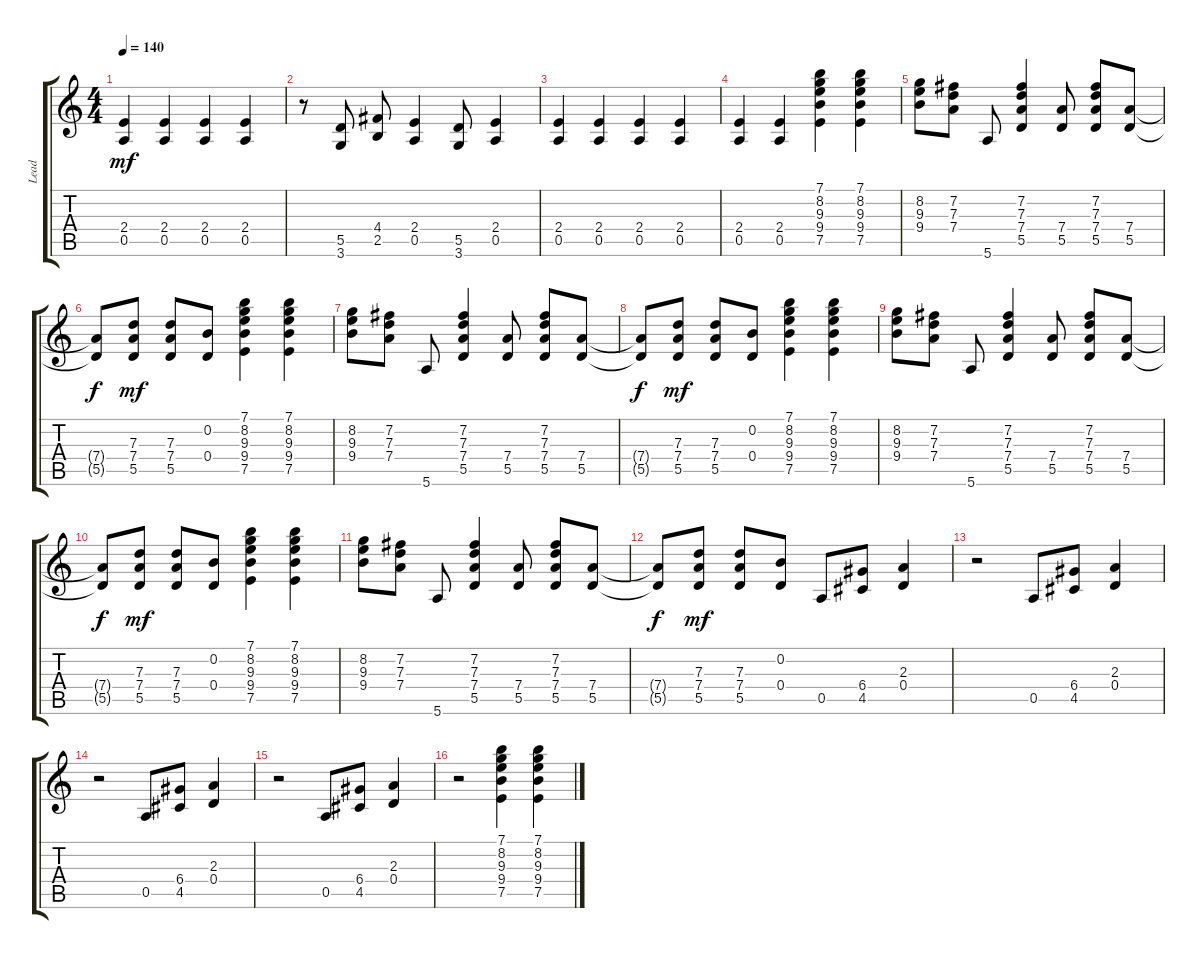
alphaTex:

\track ("Lead" "Lead") {instrument overdrivenguitar}
\staff {score tabs}
\tuning (E4 B3 G3 D3 A2 E2) {hide}
\ts (4 4)
\tempo 140
\clef g2
\ks c
(2.4 0.5).4{dy mf} (2.4 0.5).4 (2.4 0.5).4 (2.4 0.5).4 |
r.8 (5.5 3.6).8 (4.4 2.5).8 (2.4 0.5).4 (5.5 3.6).8 (2.4 0.5).4 |
(2.4 0.5).4 (2.4 0.5).4 (2.4 0.5).4 (2.4 0.5).4 |
(2.4 0.5).4 (2.4 0.5).4 (7.1 8.2 9.3 9.4 7.5).4 (7.1 8.2 9.3 9.4 7.5).4 |
(8.2 9.3 9.4).8 (7.2 7.3 7.4).8 5.6.8 (7.2 7.3 7.4 5.5).4 (7.4 5.5).8 (7.2 7.3 7.4 5.5).8 (7.4 5.5).8 |
(7.4{t} 5.5{t}).8{dy f} (7.3 7.4 5.5).8{dy mf} (7.3 7.4 5.5).8 (0.2 0.4).8 (7.1 8.2 9.3 9.4 7.5).4 (7.1 8.2 9.3 9.4 7.5).4 |
(8.2 9.3 9.4).8 (7.2 7.3 7.4).8 5.6.8 (7.2 7.3 7.4 5.5).4 (7.4 5.5).8 (7.2 7.3 7.4 5.5).8 (7.4 5.5).8 |
(7.4{t} 5.5{t}).8{dy f} (7.3 7.4 5.5).8{dy mf} (7.3 7.4 5.5).8 (0.2 0.4).8 (7.1 8.2 9.3 9.4 7.5).4 (7.1 8.2 9.3 9.4 7.5).4 |
(8.2 9.3 9.4).8 (7.2 7.3 7.4).8 5.6.8 (7.2 7.3 7.4 5.5).4 (7.4 5.5).8 (7.2 7.3 7.4 5.5).8 (7.4 5.5).8 |
(7.4{t} 5.5{t}).8{dy f} (7.3 7.4 5.5).8{dy mf} (7.3 7.4 5.5).8 (0.2 0.4).8 (7.1 8.2 9.3 9.4 7.5).4 (7.1 8.2 9.3 9.4 7.5).4 |
(8.2 9.3 9.4).8 (7.2 7.3 7.4).8 5.6.8 (7.2 7.3 7.4 5.5).4 (7.4 5.5).8 (7.2 7.3 7.4 5.5).8 (7.4 5.5).8 |
(7.4{t} 5.5{t}).8{dy f} (7.3 7.4 5.5).8{dy mf} (7.3 7.4 5.5).8 (0.2 0.4).8 0.5.8 (6.4 4.5).8 (2.3 0.4).4 |
r.2 0.5.8 (6.4 4.5).8 (2.3 0.4).4 |
r.2 0.5.8 (6.4 4.5).8 (2.3 0.4).4 |
r.2 0.5.8 (6.4 4.5).8 (2.3 0.4).4 |
r.2 (7.1 8.2 9.3 9.4 7.5).4 (7.1 8.2 9.3 9.4 7.5).4
